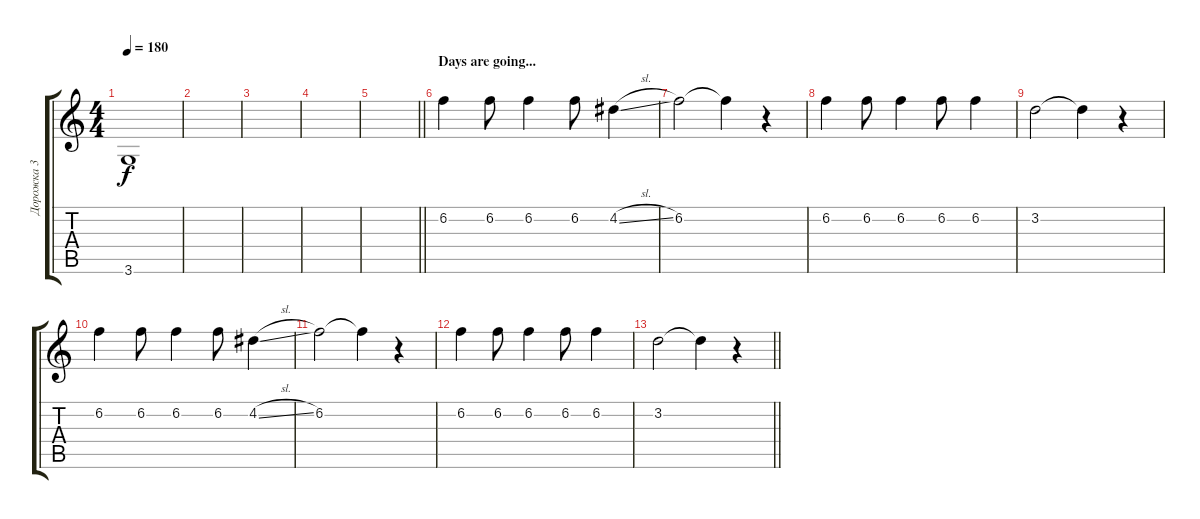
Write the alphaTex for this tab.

\track ("Дорожка 3" "Дорожка 3") {instrument electricguitarclean}
\staff {score tabs}
\tuning (E4 B3 G3 D3 A2 E2) {hide}
\ts (4 4)
\tempo 180
\clef g2
\ks c
3.6.1{dy f} |
|
|
|
\barLineRight lightlight
|
\section ("" "Days are going...")
6.2.4{instrument electricguitarclean} 6.2.8 6.2.4 6.2.8 4.2{sl}.4 |
6.2.2 6.2{t}.4 r.4 |
6.2.4 6.2.8 6.2.4 6.2.8 6.2.4 |
3.2.2 3.2{t}.4 r.4 |
6.2.4 6.2.8 6.2.4 6.2.8 4.2{sl}.4 |
6.2.2 6.2{t}.4 r.4 |
6.2.4 6.2.8 6.2.4 6.2.8 6.2.4 |
\barLineRight lightlight
3.2.2 3.2{t}.4 r.4
